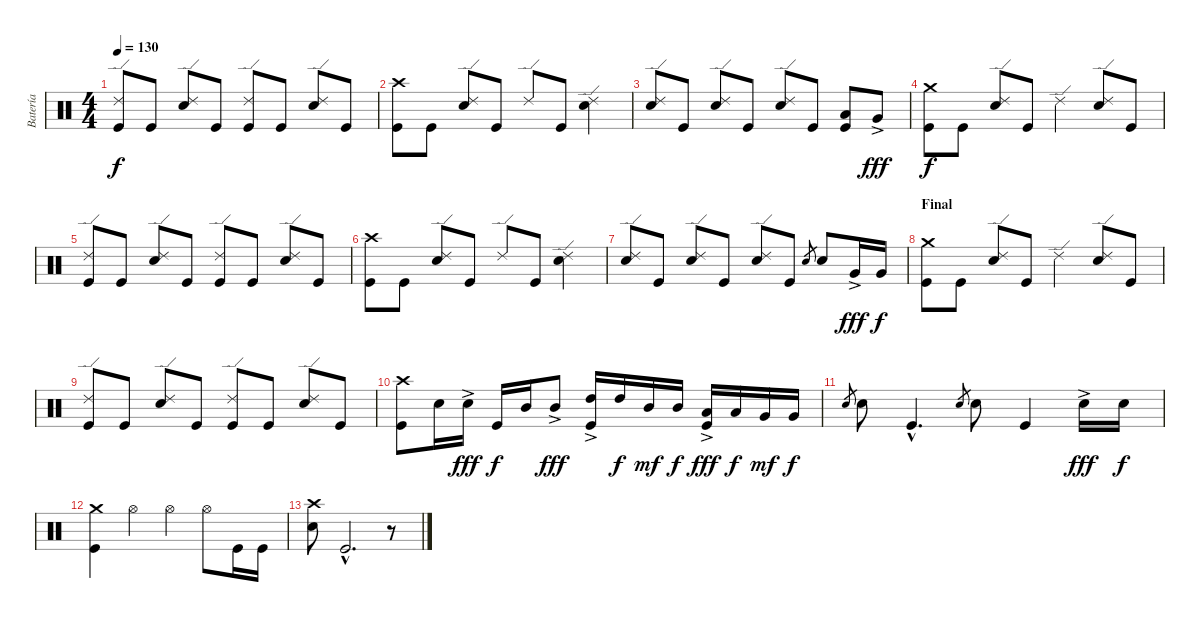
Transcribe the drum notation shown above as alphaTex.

\track ("Batería" "Batería") {instrument percussion}
\staff {score}
\articulation defaults
\ts (4 4)
\tempo 130
\clef neutral
\ks c
("Kick (hit)" "Ride (edge) 2").8{dy f} "Kick (hit)".8 ("Electric Snare (hit)" "Ride (edge) 2").8 "Kick (hit)".8 ("Kick (hit)" "Ride (edge) 2").8 "Kick (hit)".8 ("Electric Snare (hit)" "Ride (edge) 2").8 "Kick (hit)".8 |
("Kick (hit)" "Crash high (hit)").8 "Kick (hit)".8 ("Electric Snare (hit)" "Ride (edge) 2").8 "Kick (hit)".8 "Ride (edge) 2".8 "Kick (hit)".8 ("Electric Snare (hit)" "Ride (edge) 2").4 |
("Electric Snare (hit)" "Ride (edge) 2").8 "Kick (hit)".8 ("Electric Snare (hit)" "Ride (edge) 2").8 "Kick (hit)".8 ("Electric Snare (hit)" "Ride (edge) 2").8 "Kick (hit)".8 ("Kick (hit)" "Low Tom (hit)").8 "Very Low Tom (hit)"{ac}.8{dy fff} |
("Kick (hit)" "Crash medium (hit)").8{dy f} "Kick (hit)".8 ("Electric Snare (hit)" "Ride (edge) 2").8 "Kick (hit)".8 "Ride (edge) 2".4 ("Electric Snare (hit)" "Ride (edge) 2").8 "Kick (hit)".8 |
("Kick (hit)" "Ride (edge) 2").8 "Kick (hit)".8 ("Electric Snare (hit)" "Ride (edge) 2").8 "Kick (hit)".8 ("Kick (hit)" "Ride (edge) 2").8 "Kick (hit)".8 ("Electric Snare (hit)" "Ride (edge) 2").8 "Kick (hit)".8 |
("Kick (hit)" "Crash high (hit)").8 "Kick (hit)".8 ("Electric Snare (hit)" "Ride (edge) 2").8 "Kick (hit)".8 "Ride (edge) 2".8 "Kick (hit)".8 ("Electric Snare (hit)" "Ride (edge) 2").4 |
("Electric Snare (hit)" "Ride (edge) 2").8 "Kick (hit)".8 ("Electric Snare (hit)" "Ride (edge) 2").8 "Kick (hit)".8 ("Electric Snare (hit)" "Ride (edge) 2").8 "Kick (hit)".8 "Electric Snare (hit)".8{gr} "Electric Snare (hit)".8 "Very Low Tom (hit)"{ac}.16{dy fff} "Very Low Tom (hit)".16{dy f} |
\section ("" "Final")
("Kick (hit)" "Crash medium (hit)").8 "Kick (hit)".8 ("Electric Snare (hit)" "Ride (edge) 2").8 "Kick (hit)".8 "Ride (edge) 2".4 ("Electric Snare (hit)" "Ride (edge) 2").8 "Kick (hit)".8 |
("Kick (hit)" "Ride (edge) 2").8 "Kick (hit)".8 ("Electric Snare (hit)" "Ride (edge) 2").8 "Kick (hit)".8 ("Kick (hit)" "Ride (edge) 2").8 "Kick (hit)".8 ("Electric Snare (hit)" "Ride (edge) 2").8 "Kick (hit)".8 |
("Kick (hit)" "Crash high (hit)").8 "Electric Snare (hit)".16 "Electric Snare (hit)"{ac}.16{dy fff} "Kick (hit)".16{dy f} "Mid Tom (hit)".16 "Mid Tom (hit)"{ac}.8{dy fff} ("Kick (hit)" "High Tom (hit)"{ac}).16 "High Tom (hit)".16{dy f} "Mid Tom (hit)".16{dy mf} "Mid Tom (hit)".16{dy f} ("Kick (hit)" "Low Tom (hit)"{ac}).16{dy fff} "Low Tom (hit)".16{dy f} "Very Low Tom (hit)".16{dy mf} "Very Low Tom (hit)".16{dy f} |
"Electric Snare (hit)".8{gr} "Electric Snare (hit)".8 "Kick (hit)"{hac}.4{d} "Electric Snare (hit)".8{gr} "Electric Snare (hit)".8 "Kick (hit)".4 "Electric Snare (hit)"{ac}.16{dy fff} "Electric Snare (hit)".16{dy f} |
("Kick (hit)" "Crash medium (hit)").4 "Hi-Hat (open)".4 "Hi-Hat (open)".4 "Hi-Hat (open)".8 "Kick (hit)".16 "Kick (hit)".16 |
("Electric Snare (hit)" "Crash high (hit)").8 "Kick (hit)"{hac}.2{d} r.8
